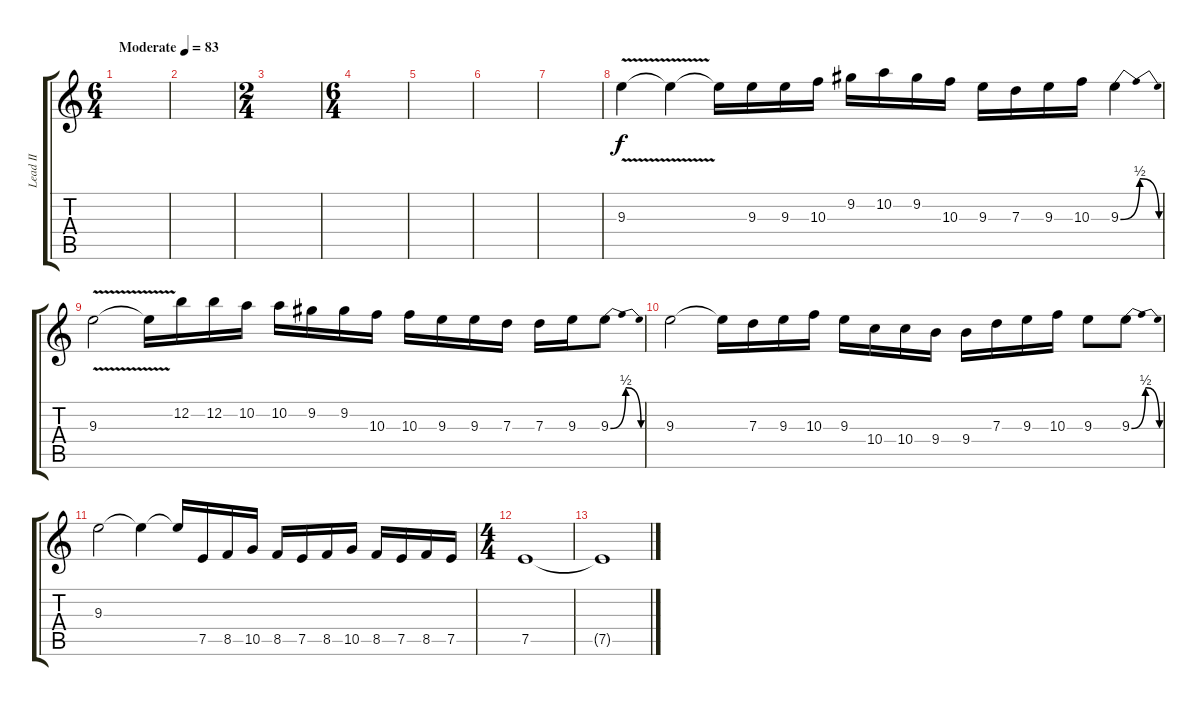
\track ("Lead II" "Lead II") {instrument overdrivenguitar}
\staff {score tabs}
\tuning (E4 B3 G3 D3 A2 E2) {hide}
\ts (6 4)
\tempo (83 "Moderate")
\clef g2
\ks c
|
|
\ts (2 4)
|
\ts (6 4)
|
|
|
|
9.3{v}.4 9.3{t}.4 9.3{t}.16 9.3.16 9.3.16 10.3.16 9.2.16 10.2.16 9.2.16 10.3.16 9.3.16 7.3.16 9.3.16 10.3.16 9.3{be (bendrelease 0 0 10 2 20 2 60 0)}.4 |
9.3{v}.2 9.3{t}.16 12.2.16 12.2.16 10.2.16 10.2.16 9.2.16 9.2.16 10.3.16 10.3.16 9.3.16 9.3.16 7.3.16 7.3.16 9.3.16 9.3{be (bendrelease 0 0 10 2 20 2 60 0)}.8 |
9.3.2 9.3{t}.16 7.3.16 9.3.16 10.3.16 9.3.16 10.4.16 10.4.16 9.4.16 9.4.16 7.3.16 9.3.16 10.3.16 9.3.8 9.3{be (bendrelease 0 0 10 2 20 2 60 0)}.8 |
9.3.2 9.3{t}.4 9.3{t}.16 7.5.16 8.5.16 10.5.16 8.5.16 7.5.16 8.5.16 10.5.16 8.5.16 7.5.16 8.5.16 7.5.16 |
\ts (4 4)
7.5.1 |
7.5{t}.1
